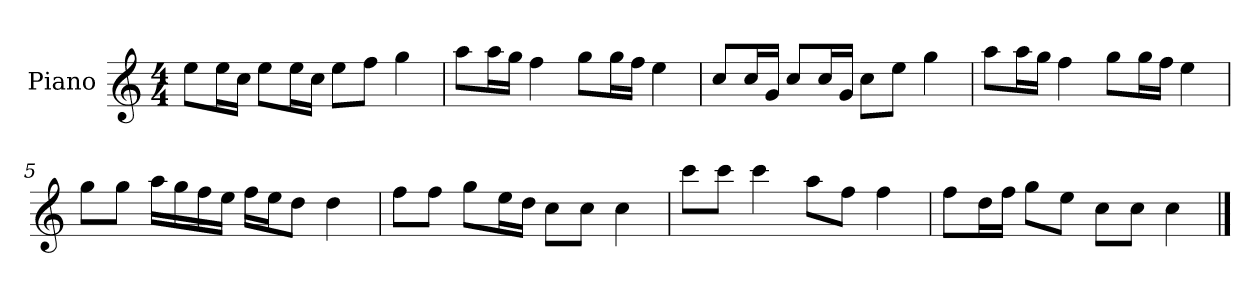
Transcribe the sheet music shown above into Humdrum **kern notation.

**kern
*part1
*staff1
*I"Piano
*I'P-no
*clefG2
*k[]
*M4/4
*MM90
=1
8ee\L
16ee\L
16cc\JJ
8ee\L
16ee\L
16cc\JJ
8ee\L
8ff\J
4gg\
=2
8aa\L
16aa\L
16gg\JJ
4ff\
8gg\L
16gg\L
16ff\JJ
4ee\
=3
8cc/L
16cc/L
16g/JJ
8cc/L
16cc/L
16g/JJ
8cc\L
8ee\J
4gg\
=4
8aa\L
16aa\L
16gg\JJ
4ff\
8gg\L
16gg\L
16ff\JJ
4ee\
!!LO:LB:g=z
=5
8gg\L
8gg\J
16aa\LL
16gg\
16ff\
16ee\JJ
16ff\LL
16ee\J
8dd\J
4dd\
=6
8ff\L
8ff\J
8gg\L
16ee\L
16dd\JJ
8cc\L
8cc\J
4cc\
=7
8ccc\L
8ccc\J
4ccc\
8aa\L
8ff\J
4ff\
=8
8ff\L
16dd\L
16ff\JJ
8gg\L
8ee\J
8cc\L
8cc\J
4cc\
==
*-
